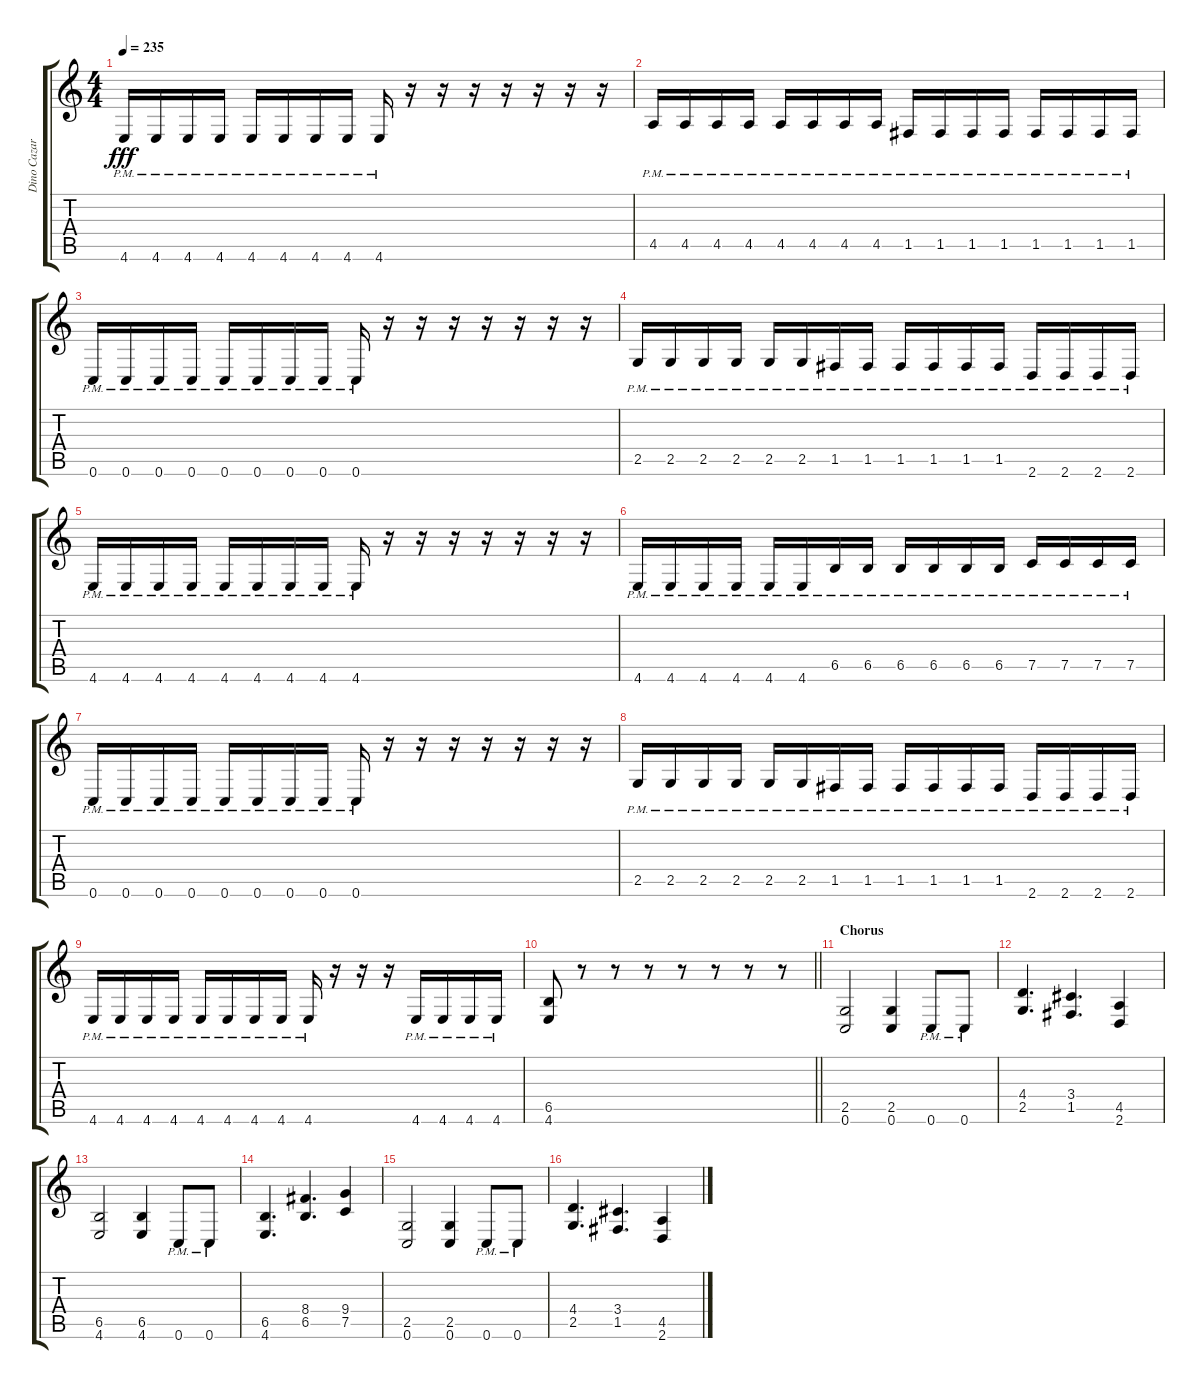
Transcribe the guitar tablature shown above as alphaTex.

\track ("Dino Cazares (Right)" "Dino Cazar") {instrument overdrivenguitar}
\staff {score tabs}
\tuning (C4 G3 Eb3 Bb2 F2 C2) {hide}
\ts (4 4)
\tempo 235
\clef g2
\ks c
4.6{pm}.16{dy fff} 4.6{pm}.16 4.6{pm}.16 4.6{pm}.16 4.6{pm}.16 4.6{pm}.16 4.6{pm}.16 4.6{pm}.16 4.6{pm}.16 r.16 r.16 r.16 r.16 r.16 r.16 r.16 |
4.5{pm}.16 4.5{pm}.16 4.5{pm}.16 4.5{pm}.16 4.5{pm}.16 4.5{pm}.16 4.5{pm}.16 4.5{pm}.16 1.5{pm}.16 1.5{pm}.16 1.5{pm}.16 1.5{pm}.16 1.5{pm}.16 1.5{pm}.16 1.5{pm}.16 1.5{pm}.16 |
0.6{pm}.16 0.6{pm}.16 0.6{pm}.16 0.6{pm}.16 0.6{pm}.16 0.6{pm}.16 0.6{pm}.16 0.6{pm}.16 0.6{pm}.16 r.16 r.16 r.16 r.16 r.16 r.16 r.16 |
2.5{pm}.16 2.5{pm}.16 2.5{pm}.16 2.5{pm}.16 2.5{pm}.16 2.5{pm}.16 1.5{pm}.16 1.5{pm}.16 1.5{pm}.16 1.5{pm}.16 1.5{pm}.16 1.5{pm}.16 2.6{pm}.16 2.6{pm}.16 2.6{pm}.16 2.6{pm}.16 |
4.6{pm}.16 4.6{pm}.16 4.6{pm}.16 4.6{pm}.16 4.6{pm}.16 4.6{pm}.16 4.6{pm}.16 4.6{pm}.16 4.6{pm}.16 r.16 r.16 r.16 r.16 r.16 r.16 r.16 |
4.6{pm}.16 4.6{pm}.16 4.6{pm}.16 4.6{pm}.16 4.6{pm}.16 4.6{pm}.16 6.5{pm}.16 6.5{pm}.16 6.5{pm}.16 6.5{pm}.16 6.5{pm}.16 6.5{pm}.16 7.5{pm}.16 7.5{pm}.16 7.5{pm}.16 7.5{pm}.16 |
0.6{pm}.16 0.6{pm}.16 0.6{pm}.16 0.6{pm}.16 0.6{pm}.16 0.6{pm}.16 0.6{pm}.16 0.6{pm}.16 0.6{pm}.16 r.16 r.16 r.16 r.16 r.16 r.16 r.16 |
2.5{pm}.16 2.5{pm}.16 2.5{pm}.16 2.5{pm}.16 2.5{pm}.16 2.5{pm}.16 1.5{pm}.16 1.5{pm}.16 1.5{pm}.16 1.5{pm}.16 1.5{pm}.16 1.5{pm}.16 2.6{pm}.16 2.6{pm}.16 2.6{pm}.16 2.6{pm}.16 |
4.6{pm}.16 4.6{pm}.16 4.6{pm}.16 4.6{pm}.16 4.6{pm}.16 4.6{pm}.16 4.6{pm}.16 4.6{pm}.16 4.6{pm}.16 r.16 r.16 r.16 4.6{pm}.16 4.6{pm}.16 4.6{pm}.16 4.6{pm}.16 |
\barLineRight lightlight
(6.5 4.6).8 r.8 r.8 r.8 r.8 r.8 r.8 r.8 |
\section ("" "Chorus")
(2.5 0.6).2 (2.5 0.6).4 0.6{pm}.8 0.6{pm}.8 |
(4.4 2.5).4{d} (3.4 1.5).4{d} (4.5 2.6).4 |
(6.5 4.6).2 (6.5 4.6).4 0.6{pm}.8 0.6{pm}.8 |
(6.5 4.6).4{d} (8.4 6.5).4{d} (9.4 7.5).4 |
(2.5 0.6).2 (2.5 0.6).4 0.6{pm}.8 0.6{pm}.8 |
(4.4 2.5).4{d} (3.4 1.5).4{d} (4.5 2.6).4
